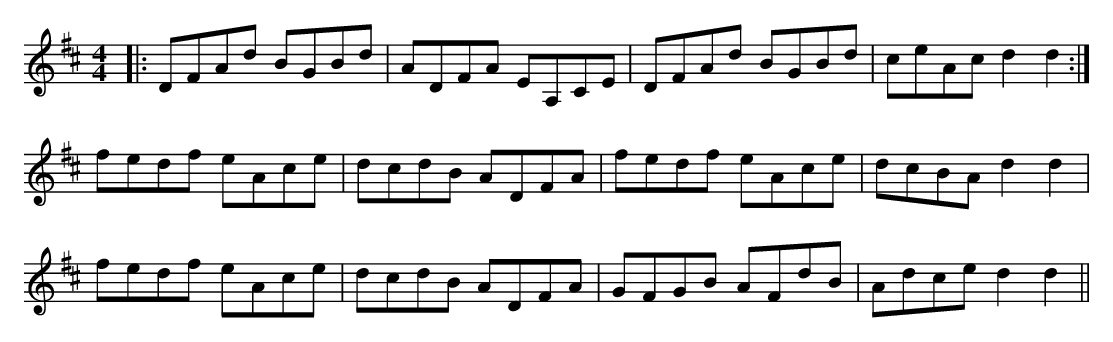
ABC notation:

X:1
M:4/4
K:D
|:DFAd BGBd|ADFA EA,CE|DFAd BGBd|ceAc d2d2:|
fedf eAce|dcdB ADFA|fedf eAce|dcBA d2d2|
fedf eAce|dcdB ADFA|GFGB AFdB|Adce d2d2||
